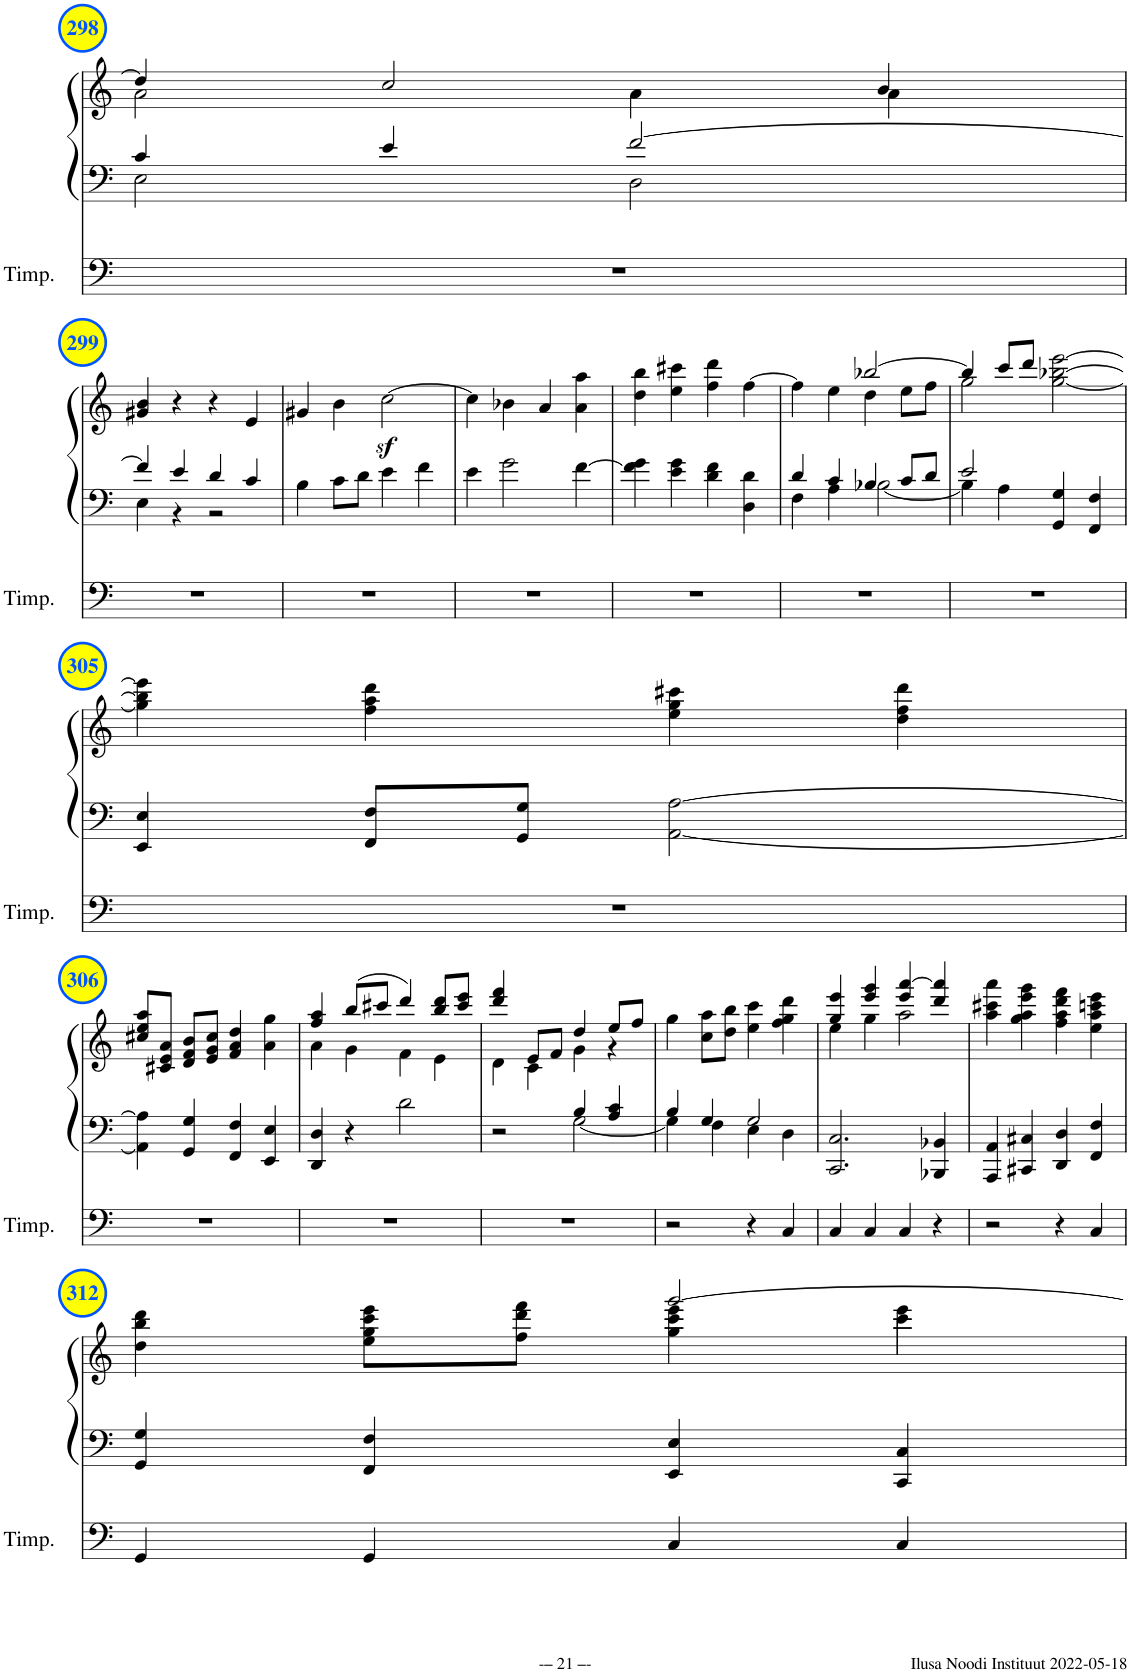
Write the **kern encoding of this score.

**kern	**kern	**kern
*part2	*part1	*part1
*staff3	*staff2	*staff1
*I"Timpani	*I"Piano	*
*I'Timp.	*I'Pno	*
!!LO:PB:g=z
*clefF4	*clefF4	*clefG2
*k[]	*k[]	*k[]
*M4/4	*M4/4	*M4/4
*met(c)	*met(c)	*met(c)
=298	=298	=298
*	*^	*^
*	*	*^	*	*
1r	4c/	2ryy	2E\	4dd/]	2a\
.	4e/	.	.	2cc/	.
.	[2f/	2D\	2ryy	.	4a\
.	.	.	.	4b/	4a\
*	*	*v	*v	*	*
*	*	*	*v	*v
!!LO:LB:g=z
=299	=299	=299	=299
1r	4f/]	4E\	4g#X/ 4b/
.	4e/	4r	4r
.	4d/	2r	4r
.	4c/	.	4e/
*	*v	*v	*
=300	=300	=300
1r	4B\	4g#X/
.	8c\L	4b\
.	8d\J	.
.	4e\	[2ccz<\
.	4f\	.
=301	=301	=301
1r	4e\	4cc\]
.	2g\	4b-X\
.	.	4a/
.	[4f\	4a\ 4aa\
=302	=302	=302
1r	4f\] 4g\	4dd\ 4bb\
.	4e\ 4g\	4ee\ 4ccc#X\
.	4d\ 4f\	4ff\ 4ddd\
.	4D\ 4d\	[4ff\
=303	=303	=303
*	*^	*^
1r	4d/	4F\	4ff\]	2ryy
.	4c/	4A\	4ee\	.
.	4B-X/	[2B-\	[2bb-X/	4dd\
.	8c/L	.	.	8ee\L
.	8d/J	.	.	8ff\J
=304	=304	=304	=304	=304
1r	2e/	4B-\]	4bb-/]	2gg\
.	.	4A\	8ccc/L	.
.	.	.	8ddd/J	.
.	4GG/ 4G/	2ryy	[2gg\ [2bb-X\ [2eee\	2ryy
.	4FF/ 4F/	.	.	.
*	*v	*v	*	*
*	*	*v	*v
!!LO:LB:g=z
=305	=305	=305
1r	4EE/ 4E/	4gg\] 4bb-\] 4eee\]
.	8FF/ 8F/L	4ff\ 4aa\ 4ddd\
.	8GG/ 8G/J	.
.	[2AA\ [2A\	4ee\ 4gg\ 4ccc#X\
.	.	4dd\ 4ff\ 4ddd\
!!LO:LB:g=z
=306	=306	=306
1r	4AA\] 4A\]	8cc#X/ 8ee/ 8aa/L
.	.	8c#X/ 8e/ 8a/J
.	4GG/ 4G/	8d/ 8f/ 8b/L
.	.	8e/ 8g/ 8cc#/J
.	4FF/ 4F/	4f/ 4a/ 4dd/
.	4EE/ 4E/	4a\ 4gg\
=307	=307	=307
*	*	*^
1r	4DD/ 4D/	4ff/ 4aa/	4a\
.	4r	(8bb/L	4g\
.	.	8ccc#X/J	.
.	2d\	4ddd/)	4f\
.	.	8bb/ 8ddd/L	4e\
.	.	8ccc#/ 8eee/J	.
=308	=308	=308	=308
*	*^	*	*
1r	2r	2ryy	4ddd/ 4fff/	4d\
.	.	.	8e/L	4c\
.	.	.	8f/J	.
.	4B/	[2G\	4dd/	4g\
.	4A/ 4c/	.	8ee/L	4r
.	.	.	8ff/J	.
*	*	*	*v	*v
=309	=309	=309	=309
2r	4B/	4G\]	4gg\
.	4G/	4F\	8cc\ 8aa\L
.	.	.	8dd\ 8bb\J
4r	2G/	4E\	4ee\ 4ccc\
4C/	.	4D\	4ff\ 4gg\ 4ddd\
*	*v	*v	*
=310	=310	=310
*	*	*^
4C/	2.CC/ 2.C/	4gg/ 4eee/	4ee\
4C/	.	4eee/ 4ggg/	4gg\
4C/	.	4eee/ [4aaa/	2aa\
4r	4BBB-X/ 4BB-X/	4ddd/ 4aaa/]	.
*	*	*v	*v
=311	=311	=311
2r	4AAA/ 4AA/	4aa\ 4ccc#X\ 4aaa\
.	4CC#X/ 4C#X/	4gg\ 4aa\ 4eee\ 4ggg\
4r	4DD/ 4D/	4ff\ 4aa\ 4ddd\ 4fff\
4C/	4FF/ 4F/	4ee\ 4aa\ 4cccn\ 4eee\
!!LO:LB:g=z
=312	=312	=312
*	*	*^
*	*	*	*^
4GG/	4GG/ 4G/	4dd\ 4bb\ 4ddd\	2.ryy	2ryy
4GG/	4FF/ 4F/	8ee\ 8gg\ 8ccc\ 8eee\L	.	.
.	.	8ff\ 8ddd\ 8fff\J	.	.
4C/	4EE/ 4E/	[2ggg/	.	4gg\ 4ccc\ 4eee\
4C/	4CC/ 4C/	.	4eee\	4ccc\
*	*	*v	*v	*v
=	=	=
*-	*-	*-
